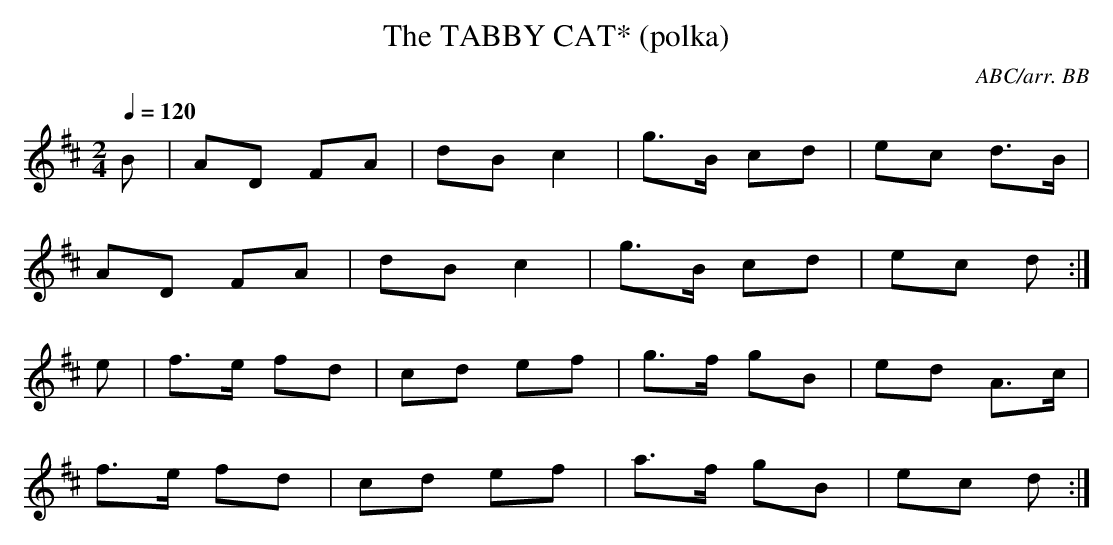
X:1
T:TABBY CAT* (polka), The
C:ABC/arr. BB
M:2/4
L:1/8
Q:1/4=120
K:D
B|AD FA|dB c2|g>B cd|ec d>B|
AD FA|dB c2|g>B cd|ec d:|
e|f>e fd|cd ef|g>f gB|ed A>c|
f>e fd|cd ef|a>f gB|ec d:|
